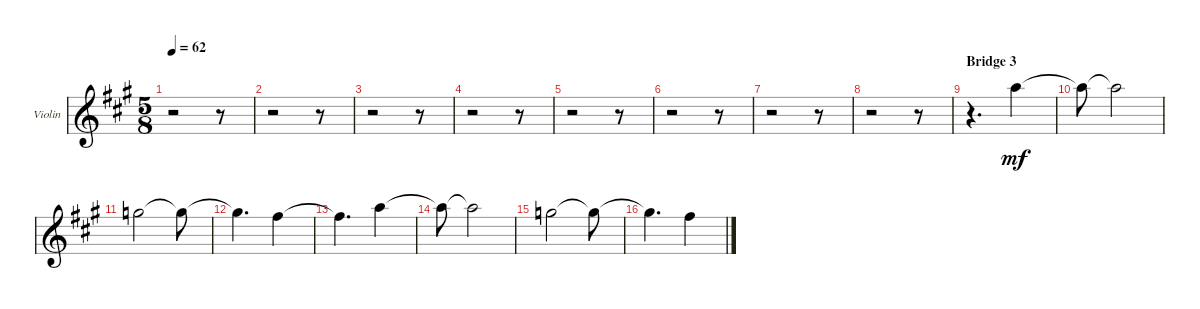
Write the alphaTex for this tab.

\defaultSystemsLayout 4
\bracketExtendMode groupsimilarinstruments
\firstSystemTrackNameOrientation horizontal
\otherSystemsTrackNameOrientation horizontal
\track ("Violin" "Violin") {instrument violin}
\staff {score}
\tuning (E5 A4 D4 G3)
\ts (5 8)
\tempo 62
\clef g2
\scale
0.333333
\ks f#minor
r.2{dy mf} r.8 |
\scale
0.333333 r.2 r.8 |
\scale
0.333333 r.2 r.8 |
\scale
0.333333 r.2 r.8 |
\scale
0.333333 r.2 r.8 |
\scale
0.333333 r.2 r.8 |
\scale
0.333333 r.2 r.8 |
\scale
0.333333 r.2 r.8 |
\section ("" "Bridge 3")
\scale
0.333333 r.4{d} 5.1.4 |
\scale
0.333333 5.1{t}.8 5.1{t}.2 |
\scale
0.333333 3.1.2 3.1{t}.8 |
\scale
0.333333 3.1{t}.4{d} 2.1.4 |
\scale
0.333333 2.1{t}.4{d} 5.1.4 |
\scale
0.333333 5.1{t}.8 5.1{t}.2 |
\scale
0.333333 3.1.2 3.1{t}.8 |
3.1{t}.4{d} 2.1.4
